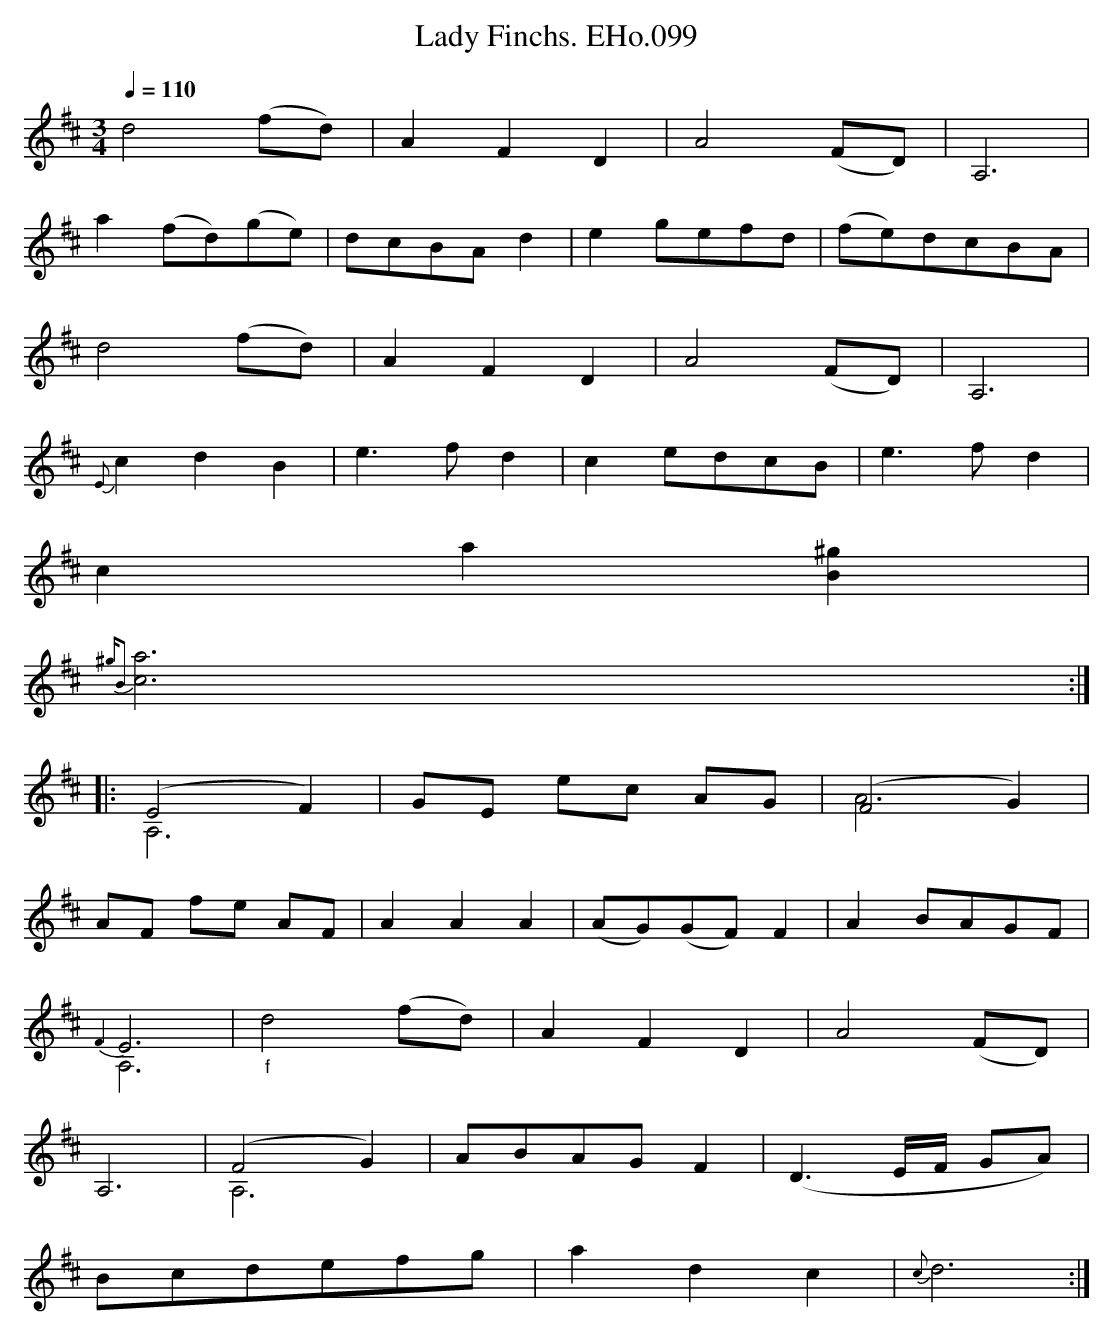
X:1
T:Lady Finchs. EHo.099
M:3/4
L:1/8
Q:1/4=110
K:D
d4 (fd)|A2F2D2|A4(FD)|A,6|
a2 (fd)(ge)|dcBAd2|e2gefd|(fe)dcBA|
d4(fd)|A2F2D2|A4(FD)|A,6|
{E}c2d2B2|e2>f2d2|c2edcB|e2>f2d2|
c2a2[^g2B2]|
{^gB2}[a6c6]:|
|:(E4F2)& A,6|GE ec AG|(F4G2) & A6|
AF fe AF|A2A2A2|(AG)(GF)F2|A2 BAGF|
{F2}E6 &A,6|"_f"d4 (fd)|A2F2D2|A4 (FD)|
A,6|(F4G2) &A,6|ABAGF2|(D3E/F/ GA)|
Bcdefg|a2d2c2|{c}d6:|
